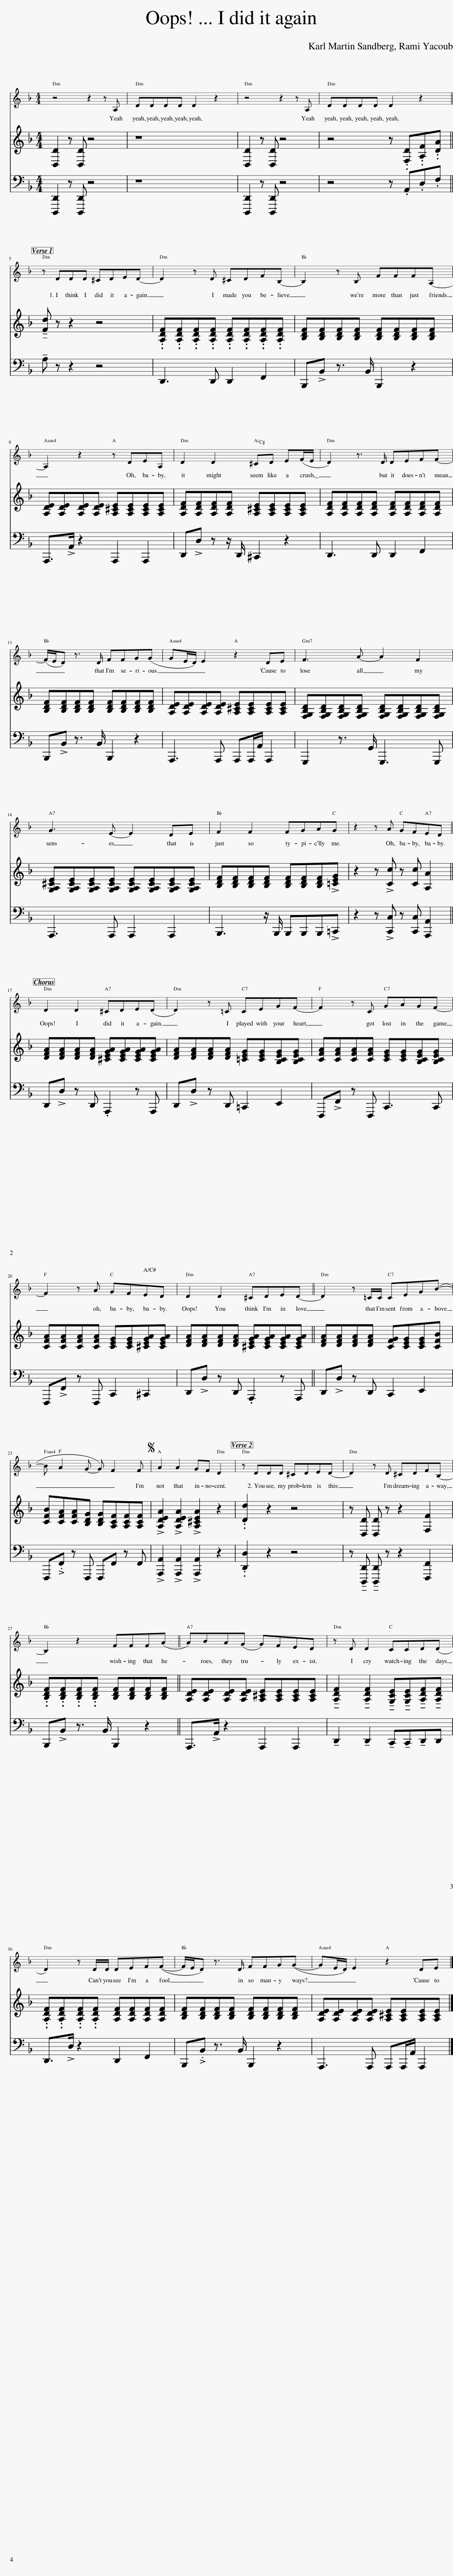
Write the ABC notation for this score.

X:1
%%score 1 2 3
L:1/8
M:4/4
I:linebreak $
K:F
V:1 treble
V:2 treble
V:3 bass
V:1
 z4 z2 z A, | DDDD D2 z2 | z4 z2 z A, | DDDD D2 z2 ||$ z DDD ^CDED- | %5
 D2 z D ^CDFB,- | B,2 z B, FFFA,- |$ A,2 z2 z DEA, | D2 D2 ^CD E(F/E/ | D2) z3/2 D/ DEFF- |$ %10
 (F/E/D) z3/2 D/ FFG(G | GE/D/) E2 z2 DE | F3 A- A2 F2 |$ G3 E- E2 DE | F2 F2 FGAG | %15
 z2 z A GFED ||$ D2 D2 ^CDE(D | D2) z =C CEGF- | F2 z C GAGF- |$ F2 z A GFED | %20
 D2 D2 ^CDED- || D2 z =C/C/ CEG(B- |$ B A2 G- G) F2 F |S A2 A2 GF D2 | z DDD ^CDED- | %25
 D2 z D ^CDFB,- |$ B,2 z2 FFF(A || A)BA(G G)FED | z D D2 CCD(D |$ D2) z D/D/ DEF(F- | %30
 F/E/D) z3/2 D/ FFG(G- | GE/D/) E2 z2 DE |] %32
V:2
 [D,D]2 z [D,D] z4 | z8 | [D,D]2 z [D,D] z4 | z4 z .[F,D].[A,F].[DA] ||$ !tenuto![Fd] z z2 z4 | %5
 .[A,DF].[A,DF].[A,DF].[A,DF] .[A,DF].[A,DF].[A,DF].[A,DF] | [B,DF][B,DF][B,DF][B,DF] [B,DF][B,DF][B,DF][B,DF] |$ [A,DE][A,DE][A,DE][A,DE] [A,^CE][A,CE][A,CE][A,CE] | [A,DF][A,DF][A,DF][A,DF] [A,^CE][A,CE][A,CE][A,CE] | [A,DF][A,DF][A,DF][A,DF] [A,DF][A,DF][A,DF][A,DF] |$ %10
 [B,DF][B,DF][B,DF][B,DF] [B,DF][B,DF][B,DF][B,DF] | [A,DE][A,DE][A,DE][A,DE] [A,^CE][A,CE][A,CE][A,CE] | [F,G,B,D][F,G,B,D][F,G,B,D][F,G,B,D] [F,G,B,D][F,G,B,D][F,G,B,D][F,G,B,D] |$ [G,A,^CE][G,A,CE][G,A,CE][G,A,CE] [G,A,CE][G,A,CE][G,A,CE][G,A,CE] | [B,DF][B,DF][B,DF][B,DF] [B,DF][B,DF][B,DF]!>![=CEG] | %15
 z2 z !>![Cc] z [Cc] [A,A]2 ||$ [DFA][DFA][DFA][DFA] [^CEGA][CEGA][CEGA][CEGA] | [DFA][DFA][DFA][DFA] [=CEG][CEG][B,CEG][B,CEG] | [CFA][CFA][CFA][CFA] [CEG][CEG][B,CEG][B,CEG] |$ [CFA][CFA][CFA][CFA] [CEG][CEG][^CEGA][CEGA] | %20
 [DFA][DFA][DFA][DFA] [^CEGA][CEGA][CEGA][CEGA] || [DFA][DFA][DFA][DFA] [CFG][CEG][CEG][CFB] |$ [CFB][CFA][CFA][B,DG] [B,DG][A,CF][A,CF][A,CF] | !>![A,DEA]2 !>![A,DEA]2 !>![A,^CEA]2 z2 | .[Dd]2 z2 z4 | %25
 z [D,D] [D,D] z z2 [F,F]2 |$ .[B,DF].[B,DF].[B,DF].[B,DF] [B,DF][B,DF][B,DF][B,DF] || [A,DE][A,DE][A,DE][A,DE] [A,^CE][A,CE][A,CE][A,CE] | !tenuto![A,DF]2 !tenuto![A,DF]2 !tenuto![G,CE]!tenuto![G,CE]!tenuto![A,DF]!tenuto![A,DF] |$ .[A,DF].[A,DF].[A,DF].[A,DF] [A,DF][A,DF][A,DF][A,DF] | %30
 [B,DF][B,DF][B,DF][B,DF] [B,DF][B,DF][B,DF][B,DF] | [A,DE][A,DE][A,DE][A,DE] [A,^CE][A,CE][A,CE][A,CE] |] %32
V:3
 [D,,,D,,]2 z [D,,,D,,] z4 | z8 | [D,,,D,,]2 z [D,,,D,,] z4 | z4 z .A,,.D,.F, ||$ !tenuto!A, z z2 z4 | %5
 D,,3 D,, D,,2 F,,2 | B,,,!>!B,, z3/2 B,,/ B,,,2 z2 |$ A,,,>!>!A,, z2 A,,,2 A,,,2 | D,,!>!D, z z/ D,,/ ^C,,2 z2 | D,,3 D,, D,,2 F,,2 |$ %10
 B,,,!>!B,, z3/2 B,,/ B,,,2 z2 | A,,,3 A,,, A,,,A,,,/A,,/ A,,,2 | G,,,2 z3/2 G,,/ G,,,3 G,,, |$ A,,,3 A,,, A,,,2 A,,,2 | B,,,3 z/ B,,,/ B,,,B,,,B,,,!>!=C,, | %15
 z2 z !>![C,,C,] z [C,,C,] [A,,,A,,]2 ||$ D,,!>!D, z D,, .A,,,2 z A,,, | D,,!>!D, z D,, =C,,2 E,,2 | F,,,!>!F,, z F,,, C,,3 C,, |$ F,,,!>!F,, z F,,, C,,2 ^C,,2 | %20
 D,,!>!D, z D,, .A,,,2 z A,,, || D,,!>!D, z D,, C,,2 E,,2 |$ F,,,.F,, z F,,, F,,,F,, z F,, | !>![A,,,A,,]2 !>![A,,,A,,]2 !>![A,,,A,,]2 z2 | .[D,,D,]2 z2 z4 | %25
 z !tenuto![D,,,D,,] !tenuto![D,,,D,,] z z2 [F,,,F,,]2 |$ B,,,!>!B,, z3/2 B,,/ B,,,2 z2 || A,,,>!>!A,, z2 A,,,2 A,,,2 | !tenuto!D,,2 !tenuto!D,,2 !tenuto!C,,!tenuto!C,,!tenuto!D,,D,, |$ D,,>!>!D, z2 D,,2 F,,2 | %30
 B,,,.B,, z3/2 B,,/ B,,,2 z2 | A,,,3 A,,, A,,,A,,,/A,,/ A,,,2 |] %32
